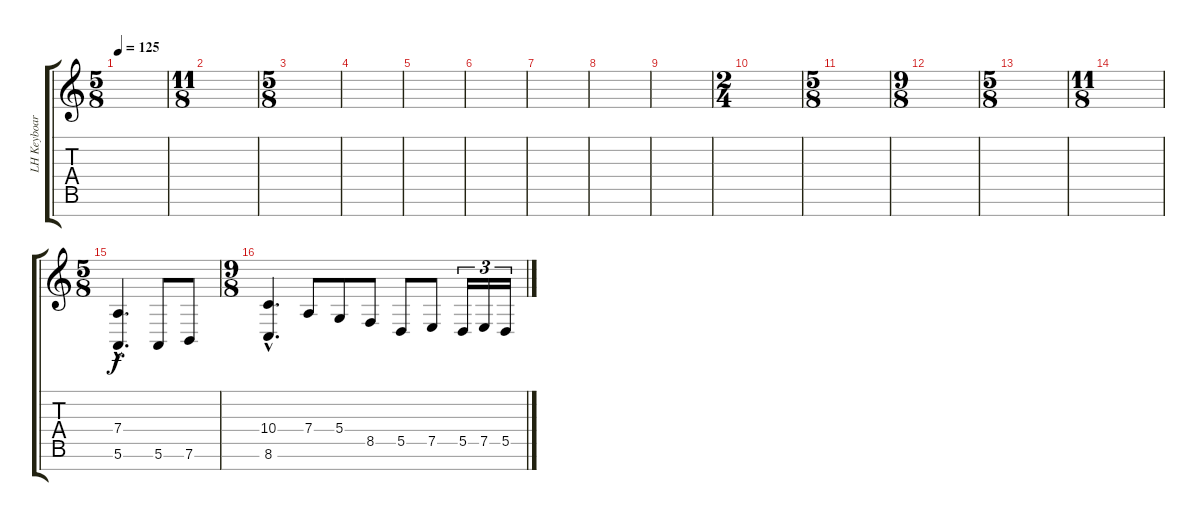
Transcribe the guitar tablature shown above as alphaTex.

\track ("LH Keyboard" "LH Keyboar") {instrument acousticgrandpiano}
\staff {score tabs}
\tuning (E4 B3 G3 D3 A2 E2 B1) {hide}
\ts (5 8)
\tempo 125
\clef g2
\ks c
|
\ts (11 8)
|
\ts (5 8)
|
|
|
|
|
|
|
\ts (2 4)
|
\ts (5 8)
|
\ts (9 8)
|
\ts (5 8)
|
\ts (11 8)
|
\ts (5 8)
(7.4{hac} 5.6{hac}).4{d volume 13 instrument acousticgrandpiano} 5.6.8 7.6.8 |
\ts (9 8)
(10.4{hac} 8.6{hac}).4{d} 7.4.8 5.4.8 8.5.8 5.5.8 7.5.8 5.5.16{tu (3 2)} 7.5.16{tu (3 2)} 5.5.16{tu (3 2)}
